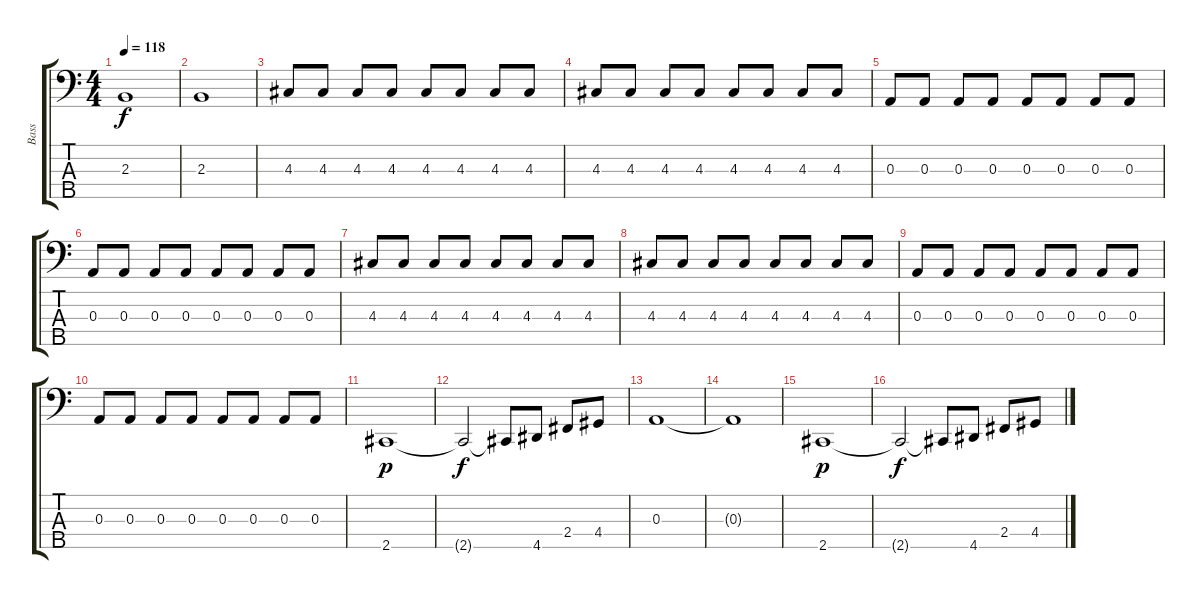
\track ("Bass" "Bass") {instrument electricbassfinger}
\staff {score tabs}
\tuning (G2 D2 A1 E1 B0) {hide}
\ts (4 4)
\tempo 118
\clef f4
\ks c
2.3.1{dy f} |
2.3.1 |
4.3.8 4.3.8 4.3.8 4.3.8 4.3.8 4.3.8 4.3.8 4.3.8 |
4.3.8 4.3.8 4.3.8 4.3.8 4.3.8 4.3.8 4.3.8 4.3.8 |
0.3.8 0.3.8 0.3.8 0.3.8 0.3.8 0.3.8 0.3.8 0.3.8 |
0.3.8 0.3.8 0.3.8 0.3.8 0.3.8 0.3.8 0.3.8 0.3.8 |
4.3.8 4.3.8 4.3.8 4.3.8 4.3.8 4.3.8 4.3.8 4.3.8 |
4.3.8 4.3.8 4.3.8 4.3.8 4.3.8 4.3.8 4.3.8 4.3.8 |
0.3.8 0.3.8 0.3.8 0.3.8 0.3.8 0.3.8 0.3.8 0.3.8 |
0.3.8 0.3.8 0.3.8 0.3.8 0.3.8 0.3.8 0.3.8 0.3.8 |
2.5.1{dy p} |
2.5{t}.2{dy f} 2.5{t}.8 4.5.8 2.4.8 4.4.8 |
0.3.1 |
0.3{t}.1 |
2.5.1{dy p} |
2.5{t}.2{dy f} 2.5{t}.8 4.5.8 2.4.8 4.4.8
